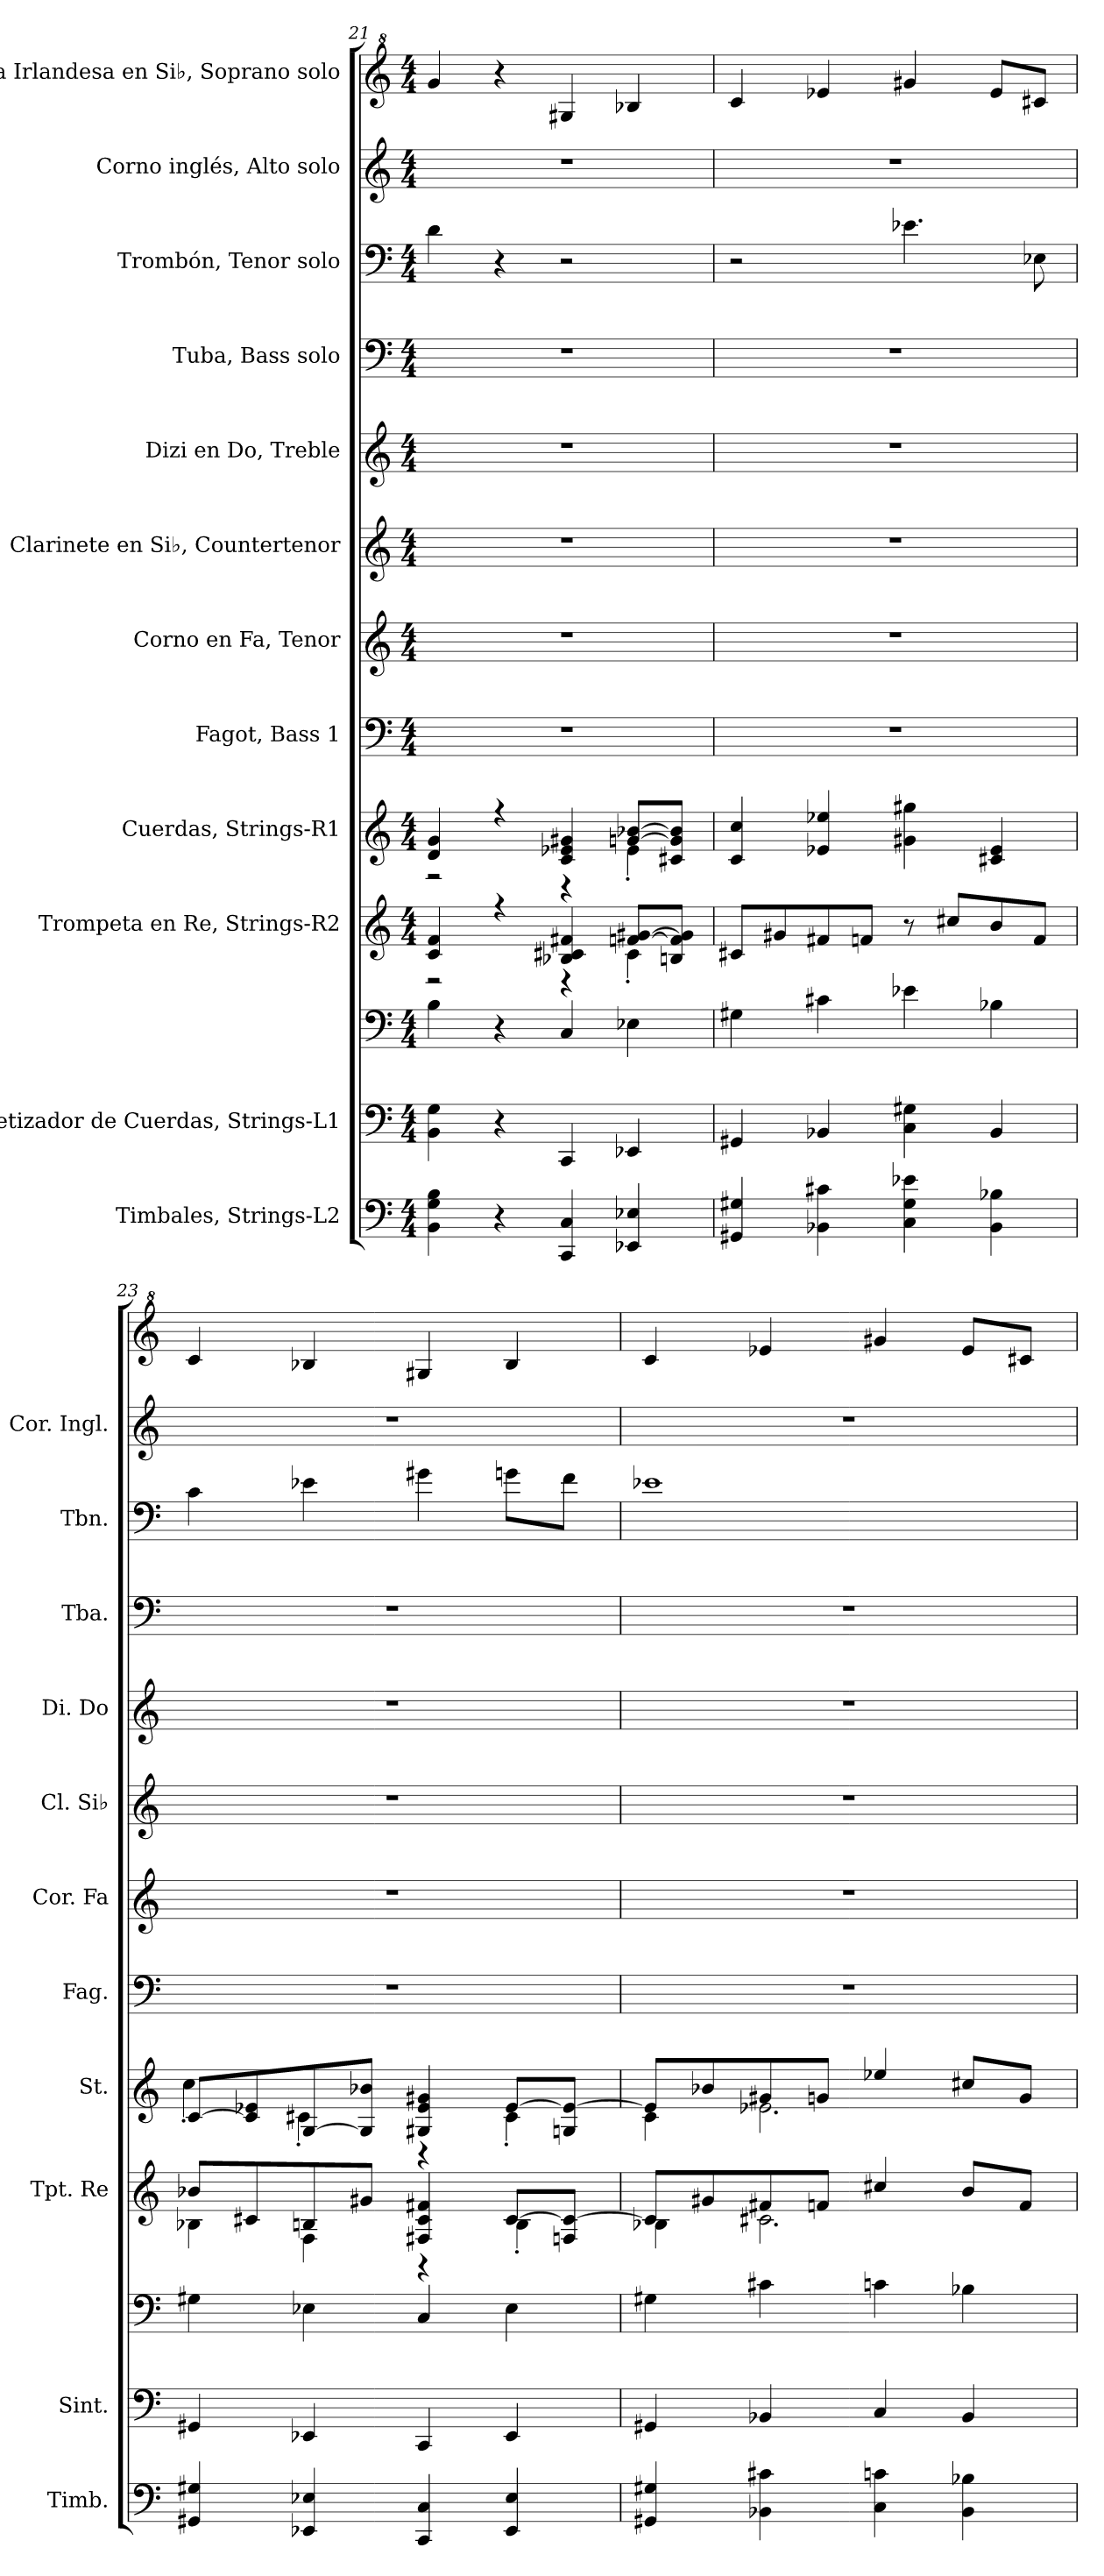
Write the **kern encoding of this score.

**kern	**kern	**kern	**kern	**kern	**kern	**kern	**kern	**kern	**kern	**kern	**kern	**kern
*part12	*part11	*part11	*part10	*part9	*part8	*part7	*part6	*part5	*part4	*part3	*part2	*part1
*staff13	*staff12	*staff11	*staff10	*staff9	*staff8	*staff7	*staff6	*staff5	*staff4	*staff3	*staff2	*staff1
*I"Timbales, Strings-L2	*I"Sintetizador de Cuerdas, Strings-L1	*	*I"Trompeta en Re, Strings-R2	*I"Cuerdas, Strings-R1	*I"Fagot, Bass 1	*I"Corno en Fa, Tenor	*I"Clarinete en Si♭, Countertenor	*I"Dizi en Do, Treble	*I"Tuba, Bass solo	*I"Trombón, Tenor solo	*I"Corno inglés, Alto solo	*I"Flauta Irlandesa en Si♭, Soprano solo
*I'Timb.	*I'Sint.	*	*I'Tpt. Re	*I'St.	*I'Fag.	*I'Cor. Fa	*I'Cl. Si♭	*I'Di. Do	*I'Tba.	*I'Tbn.	*I'Cor. Ingl.	*
*clefF4	*clefF4	*clefF4	*clefG2	*clefG2	*clefF4	*clefG2	*clefG2	*clefG2	*clefF4	*clefF4	*clefG2	*clefG^2
*	*	*	*ITrd-1c-2	*	*	*ITrd4c7	*ITrd1c2	*ITrd-7c-12	*	*	*ITrd4c7	*
*k[]	*k[]	*k[]	*k[f#c#]	*k[]	*k[]	*k[b-]	*k[b-e-]	*k[]	*k[]	*k[]	*k[b-]	*k[]
*M4/4	*M4/4	*M4/4	*M4/4	*M4/4	*M4/4	*M4/4	*M4/4	*M4/4	*M4/4	*M4/4	*M4/4	*M4/4
=21	=21	=21	=21	=21	=21	=21	=21	=21	=21	=21	=21	=21
*	*	*	*^	*^	*	*	*	*	*	*	*	*
4BB\ 4G\ 4B\	4BB\ 4G\	4B\	4d/ 4g/	2r	4d/ 4g/	2r	1r	1r	1r	1r	1r	4d\	1r	4gg/
4r	4r	4r	4r	.	4r	.	.	.	.	.	.	4r	.	4r
4CC/ 4C/	4CC/	4C/	4cn/ 4d#X/ 4g#X/	4r	4c/ 4e-X/ 4g#X/	4r	.	.	.	.	.	2r	.	4g#X/
4EE-X/ 4E-X/	4EE-X/	4E-X\	[8gn/ [8a#X/L	4d#'\	[8gn/ [8b-X/L	4e-'\	.	.	.	.	.	.	.	4b-X/
.	.	.	8c#X/ 8g/] 8a#/]J	.	8c#X/ 8g/] 8b-/]J	.	.	.	.	.	.	.	.	.
*	*	*	*v	*v	*	*	*	*	*	*	*	*	*	*
*	*	*	*	*v	*v	*	*	*	*	*	*	*	*
=22	=22	=22	=22	=22	=22	=22	=22	=22	=22	=22	=22	=22
4GG#X/ 4G#X/	4GG#X/	4G#X\	8d#X/L	4c/ 4cc/	1r	1r	1r	1r	1r	2r	1r	4cc/
.	.	.	8a#X/	.	.	.	.	.	.	.	.	.
4BB-X\ 4c#X\	4BB-X/	4c#X\	8g#X/	4e-X/ 4ee-X/	.	.	.	.	.	.	.	4ee-X/
.	.	.	8gn/J	.	.	.	.	.	.	.	.	.
4C\ 4G#\ 4e-X\	4C\ 4G#X\	4e-X\	8r	4g#X\ 4gg#X\	.	.	.	.	.	4.e-X\	.	4gg#X/
.	.	.	8dd#X/L	.	.	.	.	.	.	.	.	.
4BB-\ 4B-X\	4BB-/	4B-X\	8cc#/	4c#X/ 4e-/	.	.	.	.	.	.	.	8ee-/L
.	.	.	8g/J	.	.	.	.	.	.	8E-X\	.	8cc#X/J
!!LO:PB:g=z
=23	=23	=23	=23	=23	=23	=23	=23	=23	=23	=23	=23	=23
*	*	*	*^	*^	*	*	*	*	*	*	*	*
4GG#X/ 4G#X/	4GG#X/	4G#X\	8ccn/L	4cn\	[8c/L	4cc'\	1r	1r	1r	1r	1r	4c\	1r	4cc/
.	.	.	8d#X/	.	8c/] 8e-X/	.	.	.	.	.	.	.	.	.
4EE-X/ 4E-X/	4EE-X/	4E-X\	8c#X/	4G\	[8G/	4c#X'\	.	.	.	.	.	4e-X\	.	4b-X/
.	.	.	8a#X/J	.	8G/] 8b-X/J	.	.	.	.	.	.	.	.	.
4CC/ 4C/	4CC/	4C/	4G#X/ 4d#/ 4g#X/	4r	4G#X/ 4e-/ 4g#X/	4r	.	.	.	.	.	4g#X\	.	4g#X/
4EE-/ 4E-/	4EE-/	4E-\	[8d#/L	4c#'\	[8e-/L	4c#'\	.	.	.	.	.	8gn\L	.	4b-/
.	.	.	8Gn/ 8d#/_J	.	8Gn/ 8e-/_J	.	.	.	.	.	.	8f\J	.	.
=24	=24	=24	=24	=24	=24	=24	=24	=24	=24	=24	=24	=24	=24	=24
4GG#X/ 4G#X/	4GG#X/	4G#X\	8d#/L]	4cn\	8e-/L]	4c\	1r	1r	1r	1r	1r	1e-X	1r	4cc/
.	.	.	8a#X/	.	8b-X/	.	.	.	.	.	.	.	.	.
4BB-X\ 4c#X\	4BB-X/	4c#X\	8g#X/	2.d#X\	8g#X/	2.e-X\	.	.	.	.	.	.	.	4ee-X/
.	.	.	8gn/J	.	8gn/J	.	.	.	.	.	.	.	.	.
4C\ 4cn\	4C/	4cn\	4dd#X/	.	4ee-X/	.	.	.	.	.	.	.	.	4gg#X/
4BB-\ 4B-X\	4BB-/	4B-X\	8cc#/L	.	8cc#X/L	.	.	.	.	.	.	.	.	8ee-/L
.	.	.	8g/J	.	8g/J	.	.	.	.	.	.	.	.	8cc#X/J
*	*	*	*v	*v	*	*	*	*	*	*	*	*	*	*
*	*	*	*	*v	*v	*	*	*	*	*	*	*	*
=	=	=	=	=	=	=	=	=	=	=	=	=
*-	*-	*-	*-	*-	*-	*-	*-	*-	*-	*-	*-	*-
